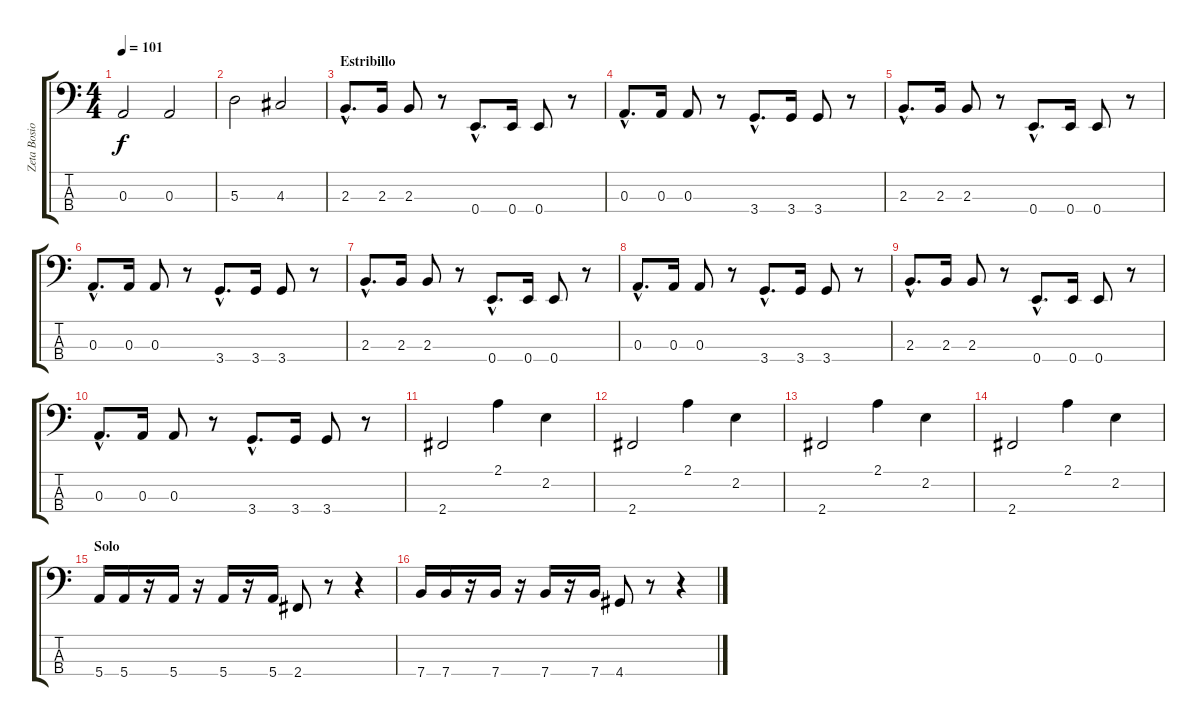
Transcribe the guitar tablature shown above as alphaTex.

\track ("Zeta Bosio" "Zeta Bosio") {instrument electricbassfinger}
\staff {score tabs}
\tuning (G2 D2 A1 E1) {hide}
\ts (4 4)
\tempo 101
\clef f4
\ks c
0.3.2{dy f} 0.3.2 |
5.3.2 4.3.2 |
\section ("" "Estribillo")
2.3{hac}.8{d} 2.3.16 2.3.8 r.8 0.4{hac}.8{d} 0.4.16 0.4.8 r.8 |
0.3{hac}.8{d} 0.3.16 0.3.8 r.8 3.4{hac}.8{d} 3.4.16 3.4.8 r.8 |
2.3{hac}.8{d} 2.3.16 2.3.8 r.8 0.4{hac}.8{d} 0.4.16 0.4.8 r.8 |
0.3{hac}.8{d} 0.3.16 0.3.8 r.8 3.4{hac}.8{d} 3.4.16 3.4.8 r.8 |
2.3{hac}.8{d} 2.3.16 2.3.8 r.8 0.4{hac}.8{d} 0.4.16 0.4.8 r.8 |
0.3{hac}.8{d} 0.3.16 0.3.8 r.8 3.4{hac}.8{d} 3.4.16 3.4.8 r.8 |
2.3{hac}.8{d} 2.3.16 2.3.8 r.8 0.4{hac}.8{d} 0.4.16 0.4.8 r.8 |
0.3{hac}.8{d} 0.3.16 0.3.8 r.8 3.4{hac}.8{d} 3.4.16 3.4.8 r.8 |
2.4.2 2.1.4 2.2.4 |
2.4.2 2.1.4 2.2.4 |
2.4.2 2.1.4 2.2.4 |
2.4.2 2.1.4 2.2.4 |
\section ("" "Solo")
5.4.16 5.4.16 r.16 5.4.16 r.16 5.4.16 r.16 5.4.16 2.4.8 r.8 r.4 |
7.4.16 7.4.16 r.16 7.4.16 r.16 7.4.16 r.16 7.4.16 4.4.8 r.8 r.4
